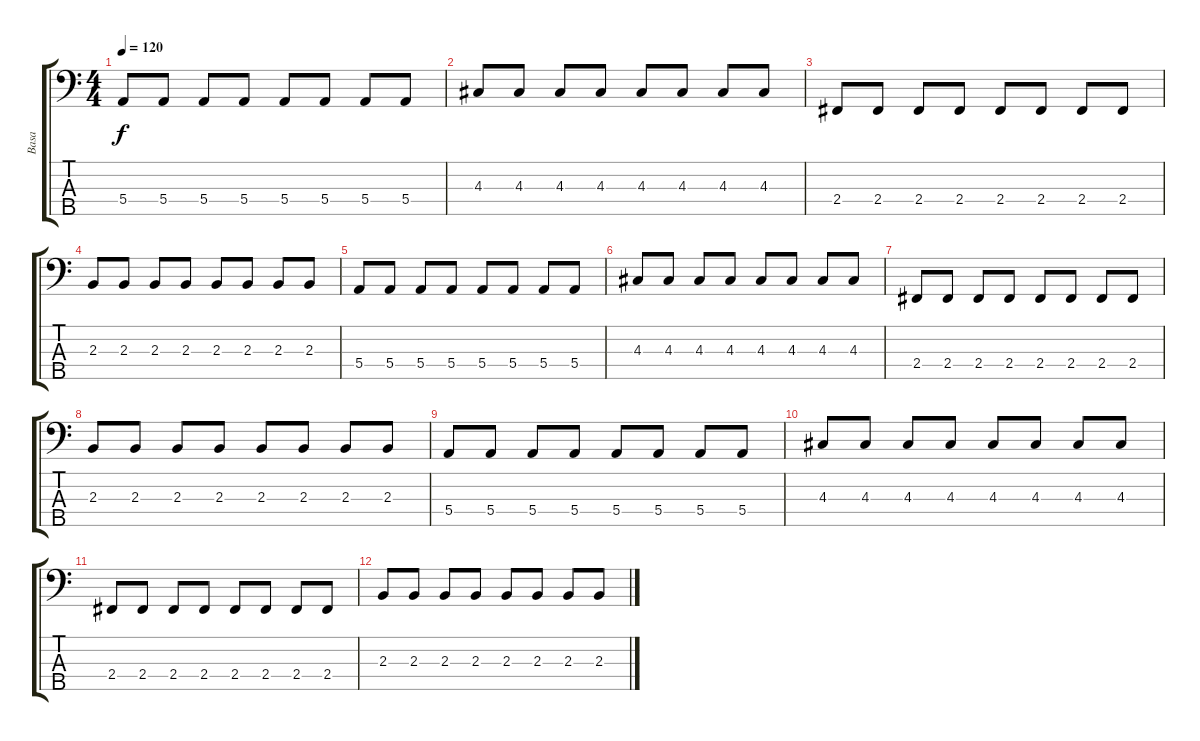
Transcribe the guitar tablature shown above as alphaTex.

\track ("Basa" "Basa") {instrument electricbasspick}
\staff {score tabs}
\tuning (G2 D2 A1 E1 B0) {hide}
\ts (4 4)
\tempo 120
\clef f4
\ks c
5.4.8{dy f} 5.4.8 5.4.8 5.4.8 5.4.8 5.4.8 5.4.8 5.4.8 |
4.3.8 4.3.8 4.3.8 4.3.8 4.3.8 4.3.8 4.3.8 4.3.8 |
2.4.8 2.4.8 2.4.8 2.4.8 2.4.8 2.4.8 2.4.8 2.4.8 |
2.3.8 2.3.8 2.3.8 2.3.8 2.3.8 2.3.8 2.3.8 2.3.8 |
5.4.8 5.4.8 5.4.8 5.4.8 5.4.8 5.4.8 5.4.8 5.4.8 |
4.3.8 4.3.8 4.3.8 4.3.8 4.3.8 4.3.8 4.3.8 4.3.8 |
2.4.8 2.4.8 2.4.8 2.4.8 2.4.8 2.4.8 2.4.8 2.4.8 |
2.3.8 2.3.8 2.3.8 2.3.8 2.3.8 2.3.8 2.3.8 2.3.8 |
5.4.8 5.4.8 5.4.8 5.4.8 5.4.8 5.4.8 5.4.8 5.4.8 |
4.3.8 4.3.8 4.3.8 4.3.8 4.3.8 4.3.8 4.3.8 4.3.8 |
2.4.8 2.4.8 2.4.8 2.4.8 2.4.8 2.4.8 2.4.8 2.4.8 |
2.3.8 2.3.8 2.3.8 2.3.8 2.3.8 2.3.8 2.3.8 2.3.8
